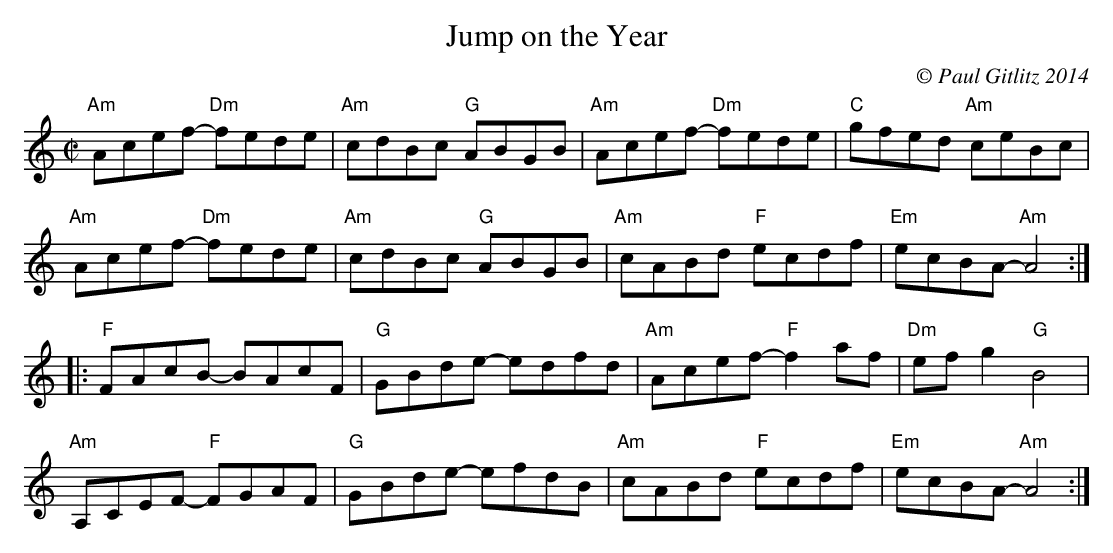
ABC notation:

X:1
T:Jump on the Year
M:C|
C:© Paul Gitlitz 2014
K:Am
"Am"Acef- "Dm"fede|"Am"cdBc "G"ABGB|"Am"Acef- "Dm"fede|"C"gfed "Am"ceBc|!
"Am"Acef- "Dm"fede|"Am"cdBc "G"ABGB|"Am"cABd "F"ecdf|"Em"ecBA- "Am"A4:|!
|:"F"FAcB- BAcF|"G"GBde- edfd|"Am"Acef- "F"f2af|"Dm"efg2 "G"B4|!
"Am"A,CEF- "F"FGAF|"G"GBde- efdB|"Am"cABd "F"ecdf|"Em"ecBA- "Am"A4:|]
